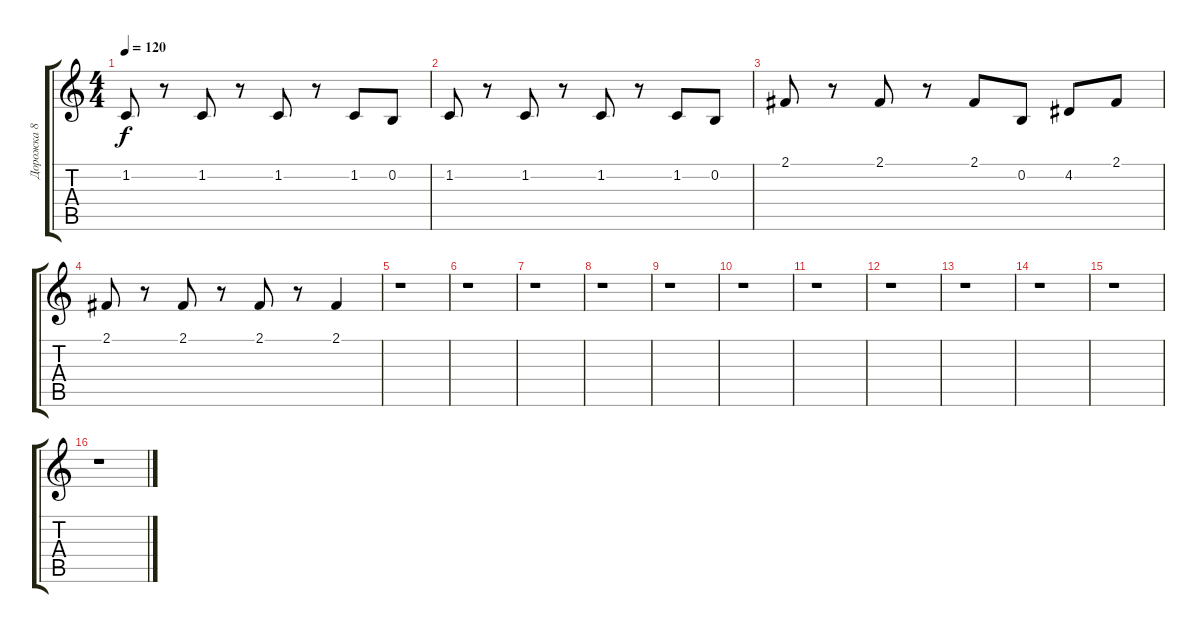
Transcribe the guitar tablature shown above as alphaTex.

\track ("Дорожка 8" "Дорожка 8") {instrument pizzicatostrings}
\staff {score tabs}
\tuning (E4 B3 G3 D3 A2 E2) {hide}
\ts (4 4)
\tempo 120
\clef g2
\ks c
1.2.8{dy f} r.8 1.2.8 r.8 1.2.8 r.8 1.2.8 0.2.8 |
1.2.8 r.8 1.2.8 r.8 1.2.8 r.8 1.2.8 0.2.8 |
2.1.8 r.8 2.1.8 r.8 2.1.8 0.2.8 4.2.8 2.1.8 |
2.1.8 r.8 2.1.8 r.8 2.1.8 r.8 2.1.4 |
r.1 |
r.1 |
r.1 |
r.1 |
r.1 |
r.1 |
r.1 |
r.1 |
r.1 |
r.1 |
r.1 |
r.1
